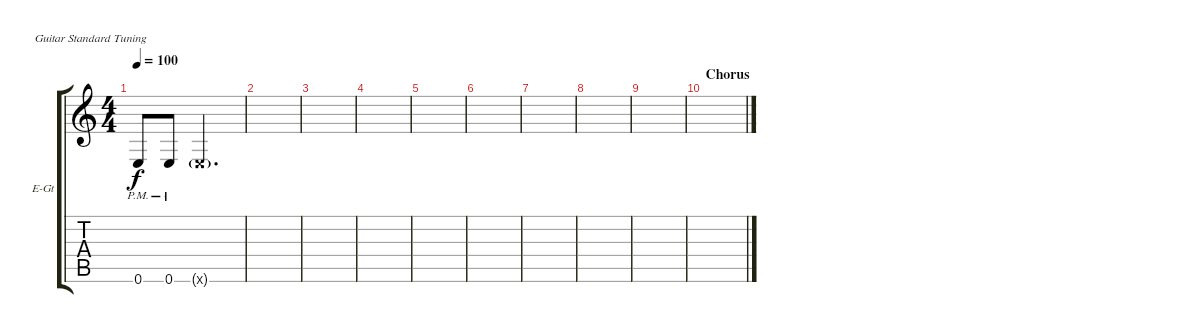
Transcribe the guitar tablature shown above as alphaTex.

\bracketExtendMode groupsimilarinstruments
\firstSystemTrackNameOrientation horizontal
\otherSystemsTrackNameOrientation horizontal
\track ("Left guitar" "E-Gt") {instrument overdrivenguitar}
\staff {score tabs}
\tuning (E4 B3 G3 D3 A2 E2)
\ts (4 4)
\tempo 100
\clef g2
\ks c
0.6{pm}.8{dy f} 0.6{pm}.8 0.6{g x}.2{d} |
|
|
|
|
|
|
|
|
\section ("" "Chorus")
